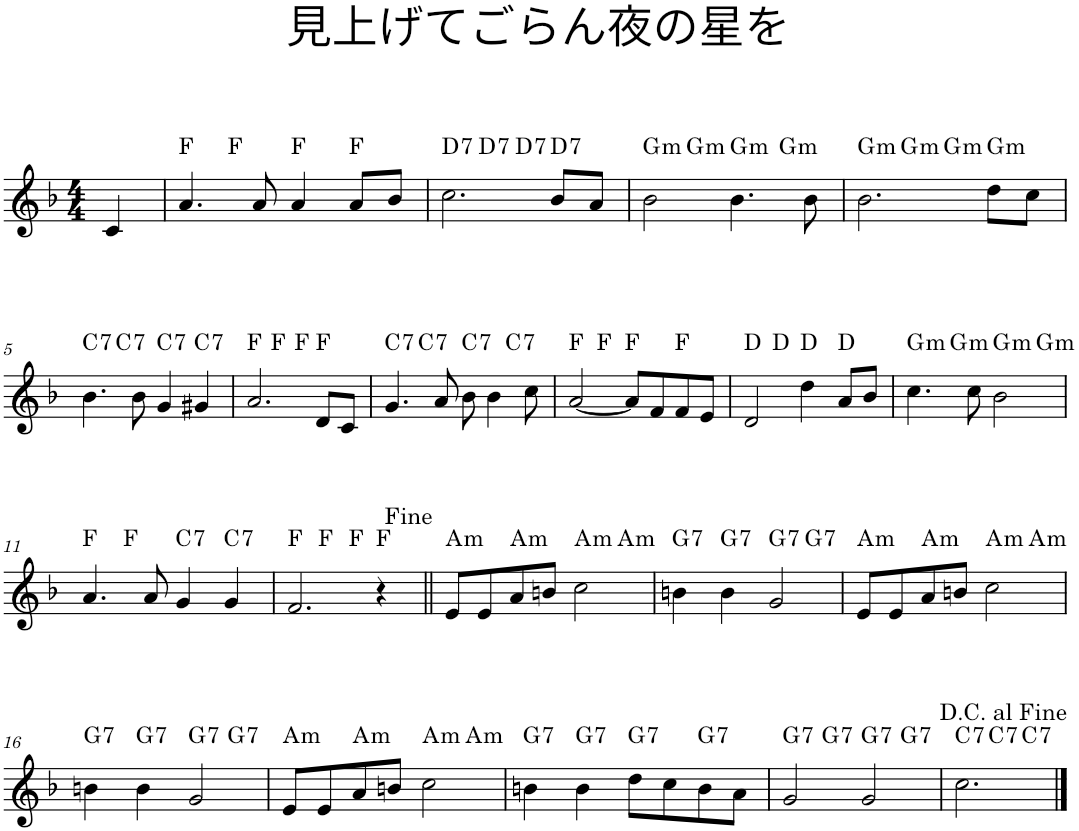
**kern	**harte
*part1	*part1
*staff1	*
*I"Piano	*
*I'Pno.	*
*clefG2	*
*k[b-]	*
*M4/4	*
=	=
4c/	.
=1	=1
*^	*
4.a/	4ryy	F:maj
.	2.ryy	F:maj
8a/	.	.
4a/	.	F:maj
8a/L	.	F:maj
8b-/J	.	.
=2	=2	=2
!	!	!LO:H:kt=7
*	*^	*
2.cc\	4ryy	2ryy	D:7
!	!	!	!LO:H:kt=7
.	2.ryy	.	D:7
!	!	!	!LO:H:kt=7
.	.	2ryy	D:7
!	!	!	!LO:H:kt=7
8b-/L	.	.	D:7
8a/J	.	.	.
=3	=3	=3	=3
!	!	!	!LO:H:kt=m
2b-\	4ryy	2.ryy	G:min
!	!	!	!LO:H:kt=m
.	2.ryy	.	G:min
!	!	!	!LO:H:kt=m
4.b-\	.	.	G:min
!	!	!	!LO:H:kt=m
.	.	4ryy	G:min
8b-\	.	.	.
=4	=4	=4	=4
!	!	!	!LO:H:kt=m
2.b-\	4ryy	2ryy	G:min
!	!	!	!LO:H:kt=m
.	2.ryy	.	G:min
!	!	!	!LO:H:kt=m
.	.	2ryy	G:min
!	!	!	!LO:H:kt=m
8dd\L	.	.	G:min
8cc\J	.	.	.
!!LO:LB:g=z	!!	!!
=5	=5	=5	=5
!	!	!	!LO:H:kt=7
*	*v	*v	*
4.b-\	4ryy	C:7
!	!	!LO:H:kt=7
.	2.ryy	C:7
8b-\	.	.
!	!	!LO:H:kt=7
4g/	.	C:7
!	!	!LO:H:kt=7
4g#X/	.	C:7
=6	=6	=6
*	*^	*
2.a/	4ryy	2ryy	F:maj
.	2.ryy	.	F:maj
.	.	2ryy	F:maj
8d/L	.	.	F:maj
8c/J	.	.	.
=7	=7	=7	=7
!	!	!	!LO:H:kt=7
4.g/	4ryy	2.ryy	C:7
!	!	!	!LO:H:kt=7
.	2.ryy	.	C:7
8a/	.	.	.
!	!	!	!LO:H:kt=7
8b-\	.	.	C:7
4b-\	.	.	.
!	!	!	!LO:H:kt=7
.	.	4ryy	C:7
8cc\	.	.	.
*	*v	*v	*
=8	=8	=8
[<2a/	4ryy	F:maj
.	2.ryy	F:maj
8a/L]	.	F:maj
8f/	.	.
8f/	.	F:maj
8e/J	.	.
=9	=9	=9
2d/	4ryy	D:maj
.	2.ryy	D:maj
4dd\	.	D:maj
8a/L	.	D:maj
8b-/J	.	.
=10	=10	=10
!	!	!LO:H:kt=m
*	*^	*
4.cc\	4ryy	2.ryy	G:min
!	!	!	!LO:H:kt=m
.	2.ryy	.	G:min
8cc\	.	.	.
!	!	!	!LO:H:kt=m
2b-\	.	.	G:min
!	!	!	!LO:H:kt=m
.	.	4ryy	G:min
*	*v	*v	*
!!LO:LB:g=z
=11	=11	=11
4.a/	4ryy	F:maj
.	2.ryy	F:maj
8a/	.	.
!	!	!LO:H:kt=7
4g/	.	C:7
!	!	!LO:H:kt=7
4g/	.	C:7
=12	=12	=12
*	*^	*
2.f/	4ryy	2ryy	F:maj
.	2.ryy	.	F:maj
.	.	2ryy	F:maj
4r	.	.	F:maj
=13||	=13||	=13||	=13||
!	!	!	!LO:H:kt=m
*	*v	*v	*
8e/L	2.ryy	A:min
8e/	.	.
!	!	!LO:H:kt=m
8a/	.	A:min
8bn/J	.	.
!	!	!LO:H:kt=m
2cc\	.	A:min
!	!	!LO:H:kt=m
.	4ryy	A:min
=14	=14	=14
!	!	!LO:H:kt=7
4bn\	2.ryy	G:7
!	!	!LO:H:kt=7
4b\	.	G:7
!	!	!LO:H:kt=7
2g/	.	G:7
!	!	!LO:H:kt=7
.	4ryy	G:7
=15	=15	=15
!	!	!LO:H:kt=m
8e/L	2.ryy	A:min
8e/	.	.
!	!	!LO:H:kt=m
8a/	.	A:min
8bn/J	.	.
!	!	!LO:H:kt=m
2cc\	.	A:min
!	!	!LO:H:kt=m
.	4ryy	A:min
!!LO:LB:g=z	!!
=16	=16	=16
!	!	!LO:H:kt=7
4bn\	2.ryy	G:7
!	!	!LO:H:kt=7
4b\	.	G:7
!	!	!LO:H:kt=7
2g/	.	G:7
!	!	!LO:H:kt=7
.	4ryy	G:7
=17	=17	=17
!	!	!LO:H:kt=m
8e/L	2.ryy	A:min
8e/	.	.
!	!	!LO:H:kt=m
8a/	.	A:min
8bn/J	.	.
!	!	!LO:H:kt=m
2cc\	.	A:min
!	!	!LO:H:kt=m
.	4ryy	A:min
=18	=18	=18
!	!	!LO:H:kt=7
*v	*v	*
4bn\	G:7
!	!LO:H:kt=7
4b\	G:7
!	!LO:H:kt=7
8dd\L	G:7
8cc\	.
!	!LO:H:kt=7
8b\	G:7
8a\J	.
=19	=19
!	!LO:H:kt=7
*^	*
*	*^	*
2g/	4ryy	2.ryy	G:7
!	!	!	!LO:H:kt=7
.	2.ryy	.	G:7
!	!	!	!LO:H:kt=7
2g/	.	.	G:7
!	!	!	!LO:H:kt=7
.	.	4ryy	G:7
=20	=20	=20	=20
!	!	!	!LO:H:kt=7
2.cc\	4ryy	2ryy	C:7
!	!	!	!LO:H:kt=7
.	2ryy	.	C:7
!	!	!	!LO:H:kt=7
.	.	4ryy	C:7
*v	*v	*v	*
==	==
*-	*-
